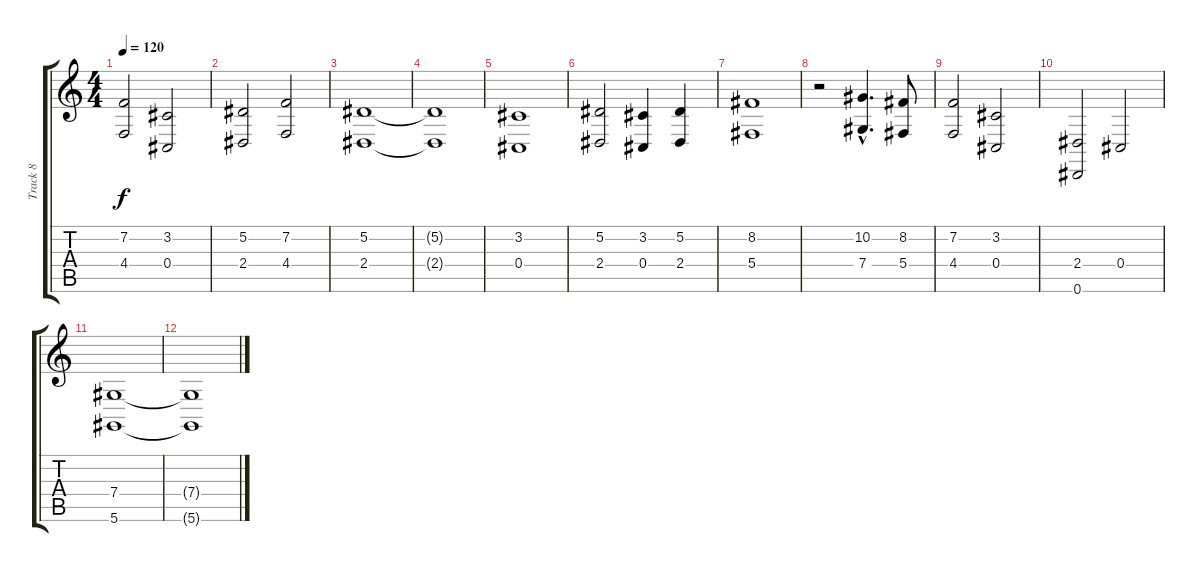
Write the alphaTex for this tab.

\track ("Track 8" "Track 8") {instrument stringensemble1}
\staff {score tabs}
\tuning (Eb4 Bb3 Gb3 Db3 Ab2 Eb2) {hide}
\ts (4 4)
\tempo 120
\clef g2
\ks c
(7.2 4.4).2{dy f} (3.2 0.4).2 |
(5.2 2.4).2 (7.2 4.4).2 |
(5.2 2.4).1 |
(5.2{t} 2.4{t}).1 |
(3.2 0.4).1 |
(5.2 2.4).2 (3.2 0.4).4 (5.2 2.4).4 |
(8.2 5.4).1 |
r.2 (10.2{hac} 7.4{hac}).4{d} (8.2 5.4).8 |
(7.2 4.4).2 (3.2 0.4).2 |
(2.4 0.6).2 0.4.2 |
(7.4 5.6).1 |
(7.4{t} 5.6{t}).1
